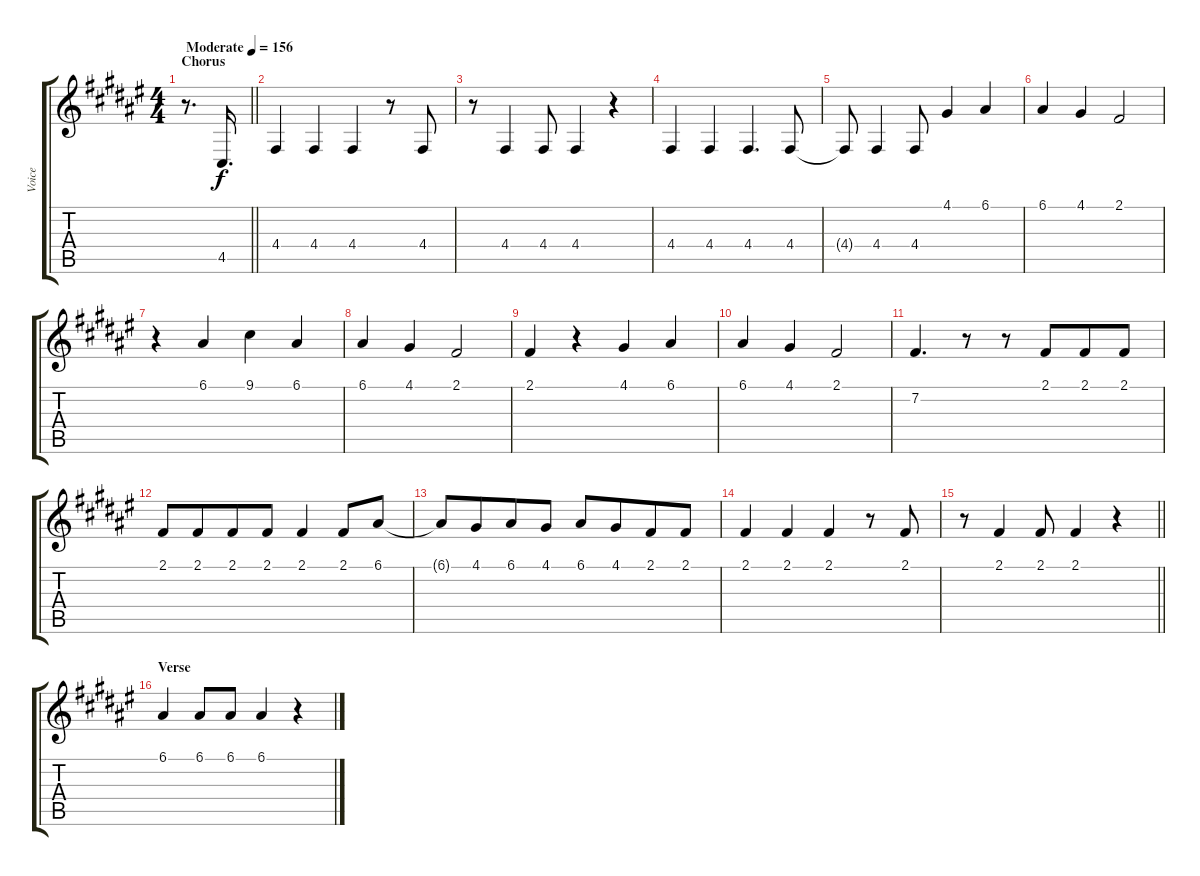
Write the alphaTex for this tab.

\track ("Voice" "Voice") {instrument trumpet}
\staff {score tabs}
\tuning (E4 B3 G3 D3 A2 E2) {hide}
\ts (4 4)
\section ("" "Chorus")
\tempo (156 "Moderate")
\clef g2
\barLineRight lightlight
\ks f#
r.8{d dy f instrument trumpet} 4.5.16{d} |
4.4.4 4.4.4 4.4.4 r.8 4.4.8 |
r.8 4.4.4 4.4.8 4.4.4 r.4 |
4.4.4 4.4.4 4.4.4{d} 4.4.8 |
4.4{t}.8 4.4.4 4.4.8 4.1.4 6.1.4 |
6.1.4 4.1.4 2.1.2 |
r.4 6.1.4 9.1.4 6.1.4 |
6.1.4 4.1.4 2.1.2 |
2.1.4 r.4 4.1.4 6.1.4 |
6.1.4 4.1.4 2.1.2 |
7.2.4{d} r.8 r.8 2.1.8{beam merge} 2.1.8 2.1.8 |
2.1.8 2.1.8{beam merge} 2.1.8 2.1.8 2.1.4 2.1.8 6.1.8 |
6.1{t}.8 4.1.8{beam merge} 6.1.8 4.1.8 6.1.8 4.1.8{beam merge} 2.1.8 2.1.8 |
2.1.4 2.1.4 2.1.4 r.8 2.1.8 |
\barLineRight lightlight
r.8 2.1.4 2.1.8 2.1.4 r.4 |
\section ("" "Verse")
6.1.4 6.1.8 6.1.8 6.1.4 r.4
